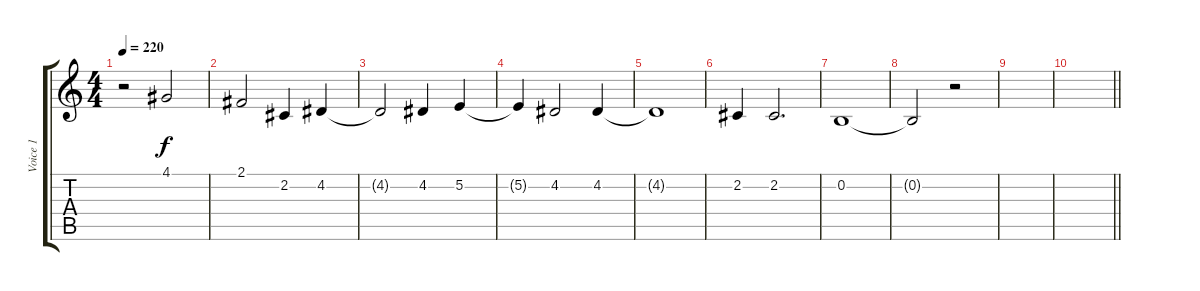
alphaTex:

\track ("Voice 1" "Voice 1") {instrument englishhorn}
\staff {score tabs}
\tuning (E4 B3 G3 D3 A2 E2) {hide}
\ts (4 4)
\tempo 220
\clef g2
\ks c
r.2{dy f} 4.1.2 |
2.1.2 2.2.4 4.2.4 |
4.2{t}.2 4.2.4 5.2.4 |
5.2{t}.4 4.2.2 4.2.4 |
4.2{t}.1 |
2.2.4 2.2.2{d} |
0.2.1 |
0.2{t}.2 r.2 |
|
\barLineRight lightlight
